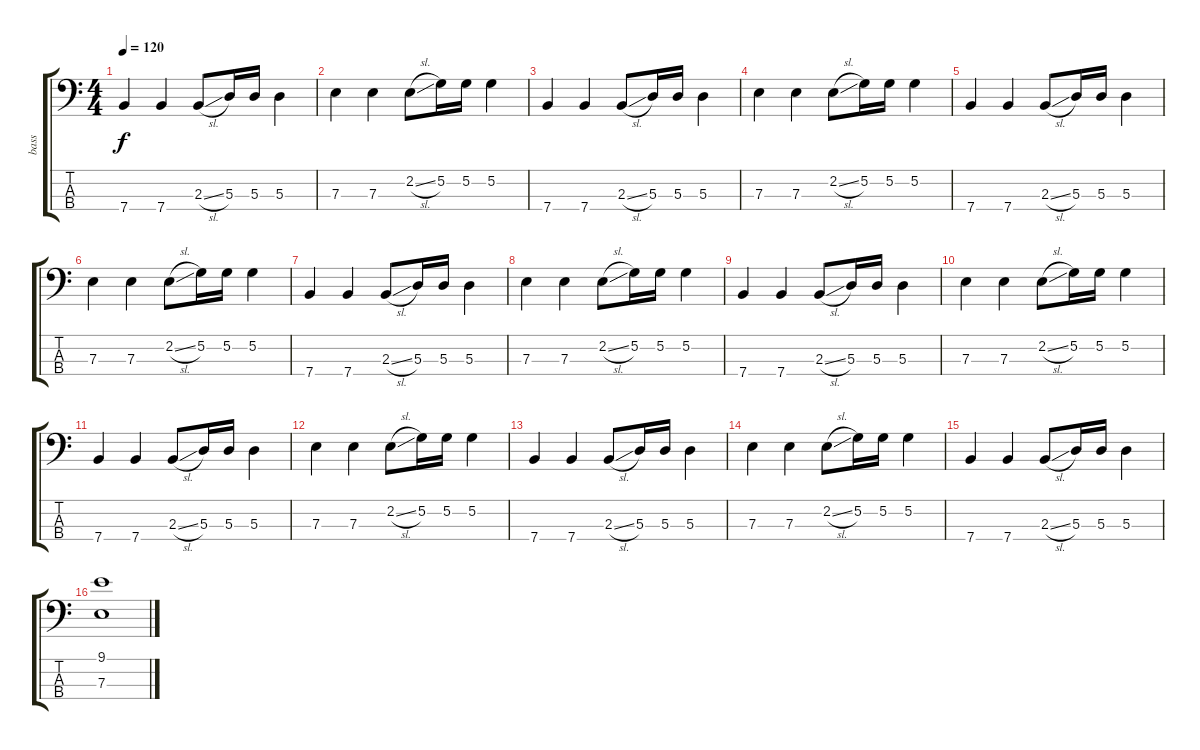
\track ("bass" "bass") {instrument electricbassfinger}
\staff {score tabs}
\tuning (G2 D2 A1 E1) {hide}
\ts (4 4)
\tempo 120
\clef f4
\ks c
7.4.4{dy f} 7.4.4 2.3{sl}.8 5.3.16 5.3.16 5.3.4 |
7.3.4 7.3.4 2.2{sl}.8 5.2.16 5.2.16 5.2.4 |
7.4.4 7.4.4 2.3{sl}.8 5.3.16 5.3.16 5.3.4 |
7.3.4 7.3.4 2.2{sl}.8 5.2.16 5.2.16 5.2.4 |
7.4.4 7.4.4 2.3{sl}.8 5.3.16 5.3.16 5.3.4 |
7.3.4 7.3.4 2.2{sl}.8 5.2.16 5.2.16 5.2.4 |
7.4.4 7.4.4 2.3{sl}.8 5.3.16 5.3.16 5.3.4 |
7.3.4 7.3.4 2.2{sl}.8 5.2.16 5.2.16 5.2.4 |
7.4.4 7.4.4 2.3{sl}.8 5.3.16 5.3.16 5.3.4 |
7.3.4 7.3.4 2.2{sl}.8 5.2.16 5.2.16 5.2.4 |
7.4.4 7.4.4 2.3{sl}.8 5.3.16 5.3.16 5.3.4 |
7.3.4 7.3.4 2.2{sl}.8 5.2.16 5.2.16 5.2.4 |
7.4.4 7.4.4 2.3{sl}.8 5.3.16 5.3.16 5.3.4 |
7.3.4 7.3.4 2.2{sl}.8 5.2.16 5.2.16 5.2.4 |
7.4.4 7.4.4 2.3{sl}.8 5.3.16 5.3.16 5.3.4 |
(9.1 7.3).1
